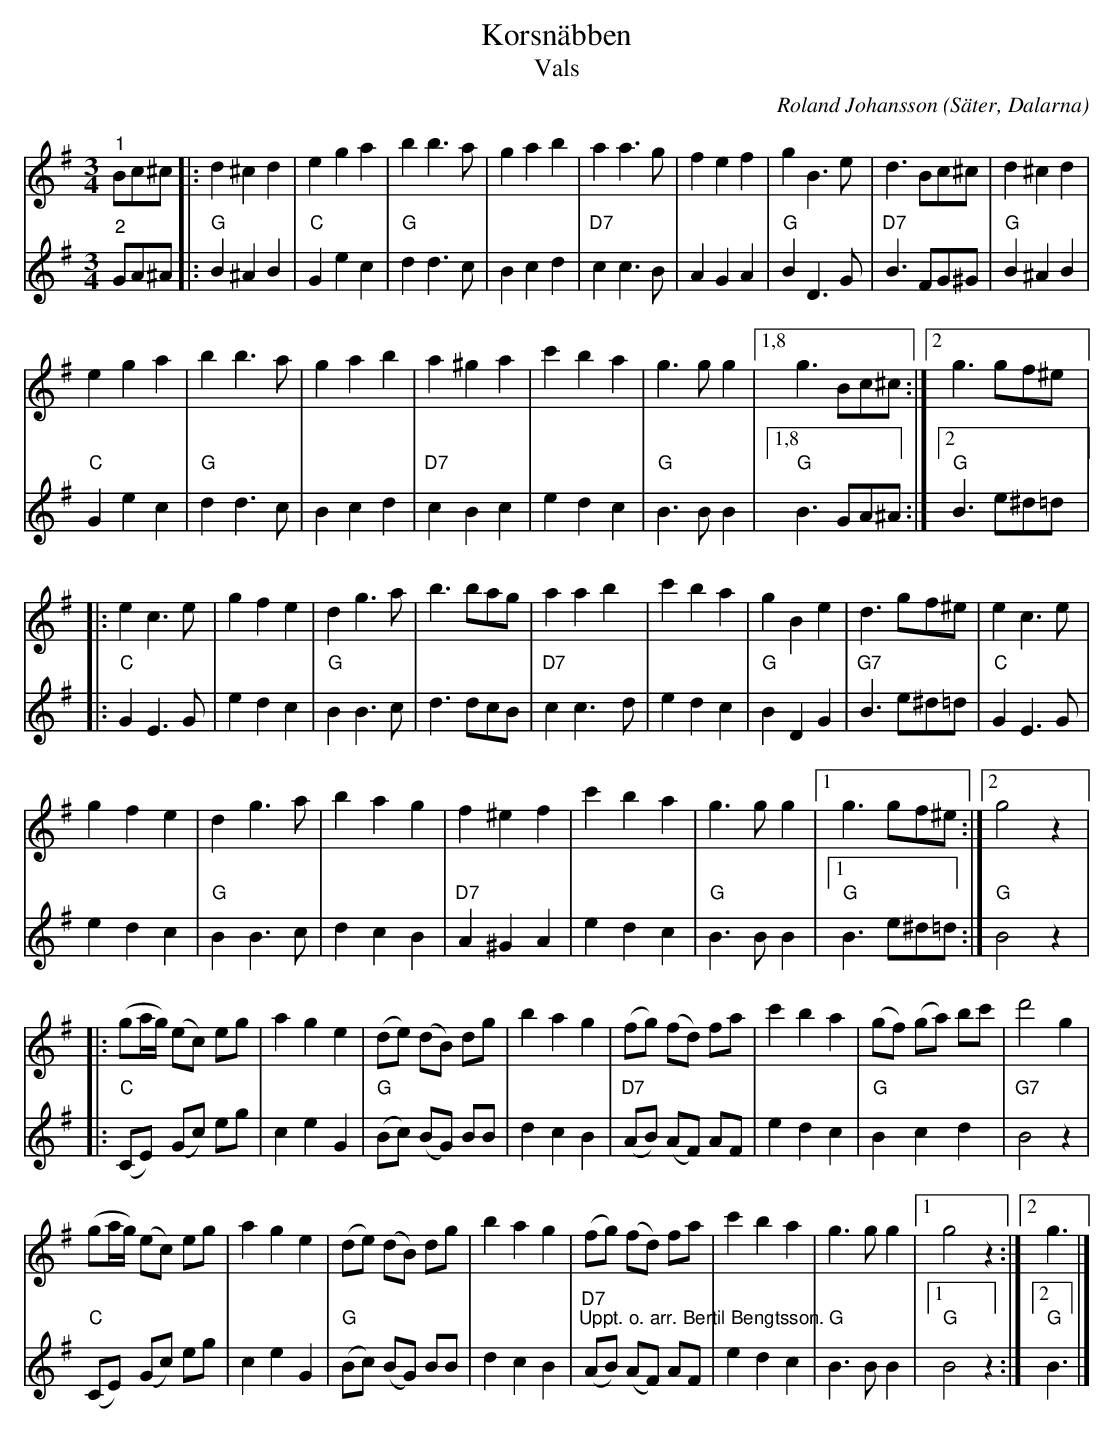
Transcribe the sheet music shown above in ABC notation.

X:1
T:Korsnäbben
T:Vals
O:Säter, Dalarna
C:Roland Johansson
L:1/8
M:3/4
K:G
V:1
"^1" Bc^c |: d2 ^c2 d2 | e2 g2 a2 | b2 b3 a | g2 a2 b2 | a2 a3 g | f2 e2 f2 | g2 B3 e | d3 Bc^c | d2 ^c2 d2 |
e2 g2 a2 | b2 b3 a | g2 a2 b2 | a2 ^g2 a2 | c'2 b2 a2 | g3 g g2 |1,8 g3 Bc^c :|2 g3 gf^e |:
e2 c3 e | g2 f2 e2 | d2 g3 a | b3 bag | a2 a2 b2 | c'2 b2 a2 | g2 B2 e2 | d3 gf^e | e2 c3 e |
g2 f2 e2 | d2 g3 a | b2 a2 g2 | f2 ^e2 f2 | c'2 b2 a2 | g3 g g2 |1 g3 gf^e :|2 g4 z2 |:
(ga/g/) (ec) eg | a2 g2 e2 | (de) (dB) dg | b2 a2 g2 | (fg) (fd) fa | c'2 b2 a2 | (gf) (ga) bc' | d'4 g2 |
(ga/g/) (ec) eg | a2 g2 e2 | (de) (dB) dg | b2 a2 g2 | (fg) (fd) fa | c'2 b2 a2 | g3 g g2 |1 g4 z2 :|2 g3 |]
V:2
"^2" GA^A |:"G" B2 ^A2 B2 |"C" G2 e2 c2 |"G" d2 d3 c | B2 c2 d2 |"D7" c2 c3 B | A2 G2 A2 |
"G" B2 D3 G |"D7" B3 FG^G | "G" B2 ^A2 B2 |"C" G2 e2 c2 |"G" d2 d3 c | B2 c2 d2 |"D7" c2 B2 c2 |
e2 d2 c2 |"G" B3 B B2 |1,8"G" B3 GA^A :|2"G" B3 e^d=d |:"C" G2 E3 G | e2 d2 c2 |"G" B2 B3 c |
d3 dcB |"D7" c2 c3 d | e2 d2 c2 |"G" B2 D2 G2 |"G7" B3 e^d=d |"C" G2 E3 G | e2 d2 c2 |
"G" B2 B3 c | d2 c2 B2 |"D7" A2 ^G2 A2 | e2 d2 c2 |"G" B3 B B2 |1"G" B3 e^d=d :|"G" B4 z2 |:
"C" (CE) (Gc) eg | c2 e2 G2 |"G" (Bc) (BG) BB | d2 c2 B2 |"D7" (AB) (AF) AF | e2 d2 c2 |
"G" B2 c2 d2 |"G7" B4 z2 |"C" (CE) (Gc) eg | c2 e2 G2 |"G" (Bc) (BG) BB | d2 c2 B2 |
"D7" "^Uppt. o. arr. Bertil Bengtsson." (AB) (AF) AF | e2 d2 c2 |"G" B3 B B2 |1"G" B4 z2 :|2 "G" B3 |]
